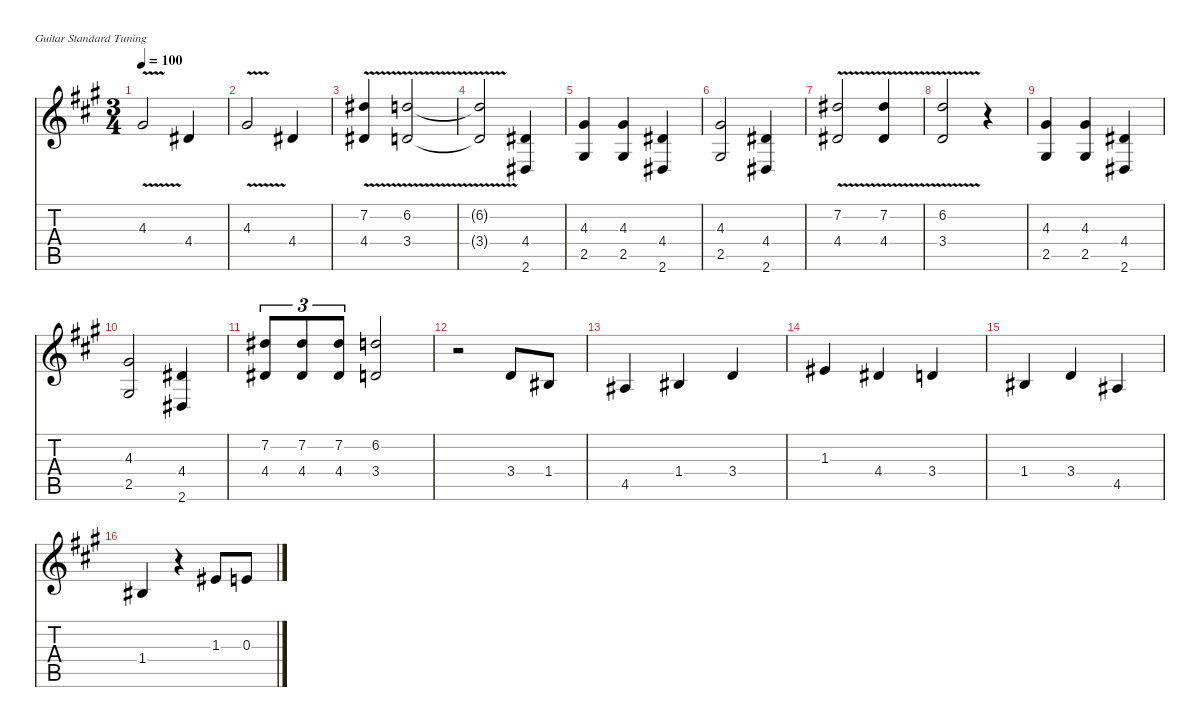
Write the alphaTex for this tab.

\defaultSystemsLayout 4
\hideDynamics
\bracketExtendMode nobrackets
\singleTrackTrackNamePolicy hidden
\multiTrackTrackNamePolicy hidden
\firstSystemTrackNameMode fullname
\firstSystemTrackNameOrientation horizontal
\otherSystemsTrackNameOrientation horizontal
\track ("Vocals" "sax.") {instrument altosax}
\staff {score tabs}
\tuning (E4 B3 G3 D3 A2 E2)
\displaytranspose 9
\ts (3 4)
\tempo 100
\clef g2
\ks a
4.3{v acc #}.2{dy fff beam Up} 4.4{acc #}.4{beam Up} |
4.3{v acc #}.2{beam Up} 4.4{acc #}.4{beam Up} |
(7.2{v acc #} 4.4{v acc #}).4{beam Up} (6.2{v acc forcenatural} 3.4{v acc forcenatural}).2{beam Up} |
(6.2{v t acc forcenatural} 3.4{v t acc forcenatural}).2{dy f beam Up} (4.4{acc #} 2.6{acc #}).4{dy fff beam Up} |
(4.3{acc #} 2.5{acc #}).4{beam Up} (4.3{acc #} 2.5{acc #}).4{beam Up} (4.4{acc #} 2.6{acc #}).4{beam Up} |
(4.3{acc #} 2.5{acc #}).2{beam Up} (4.4{acc #} 2.6{acc #}).4{beam Up} |
(7.2{v acc #} 4.4{v acc #}).2{beam Up} (7.2{v acc #} 4.4{v acc #}).4{beam Up} |
(6.2{v acc forcenatural} 3.4{v acc forcenatural}).2{beam Up} r.4{beam Up} |
(4.3{acc #} 2.5{acc #}).4{beam Up} (4.3{acc #} 2.5{acc #}).4{beam Up} (4.4{acc #} 2.6{acc #}).4{beam Up} |
(4.3{acc #} 2.5{acc #}).2{beam Up} (4.4{acc #} 2.6{acc #}).4{beam Up} |
(7.2{acc #} 4.4{acc #}).8{tu (3 2) beam Up} (7.2{acc #} 4.4{acc #}).8{tu (3 2) beam Up} (7.2{acc #} 4.4{acc #}).8{tu (3 2) beam Up} (6.2{acc forcenatural} 3.4{acc forcenatural}).2{beam Up} |
r.2{beam Down} 3.4{acc forcenatural}.8{dy f beam Up} 1.4{acc #}.8{beam Up} |
4.5{acc #}.4{beam Up} 1.4{acc #}.4{beam Up} 3.4{acc forcenatural}.4{beam Up} |
1.3{acc #}.4{beam Up} 4.4{acc #}.4{beam Up} 3.4{acc forcenatural}.4{beam Up} |
1.4{acc #}.4{beam Up} 3.4{acc forcenatural}.4{beam Up} 4.5{acc #}.4{beam Up} |
1.4{acc #}.4{beam Up} r.4{beam Up} 1.3{acc #}.8{beam Up} 0.3{acc forcenatural}.8{beam Up}
